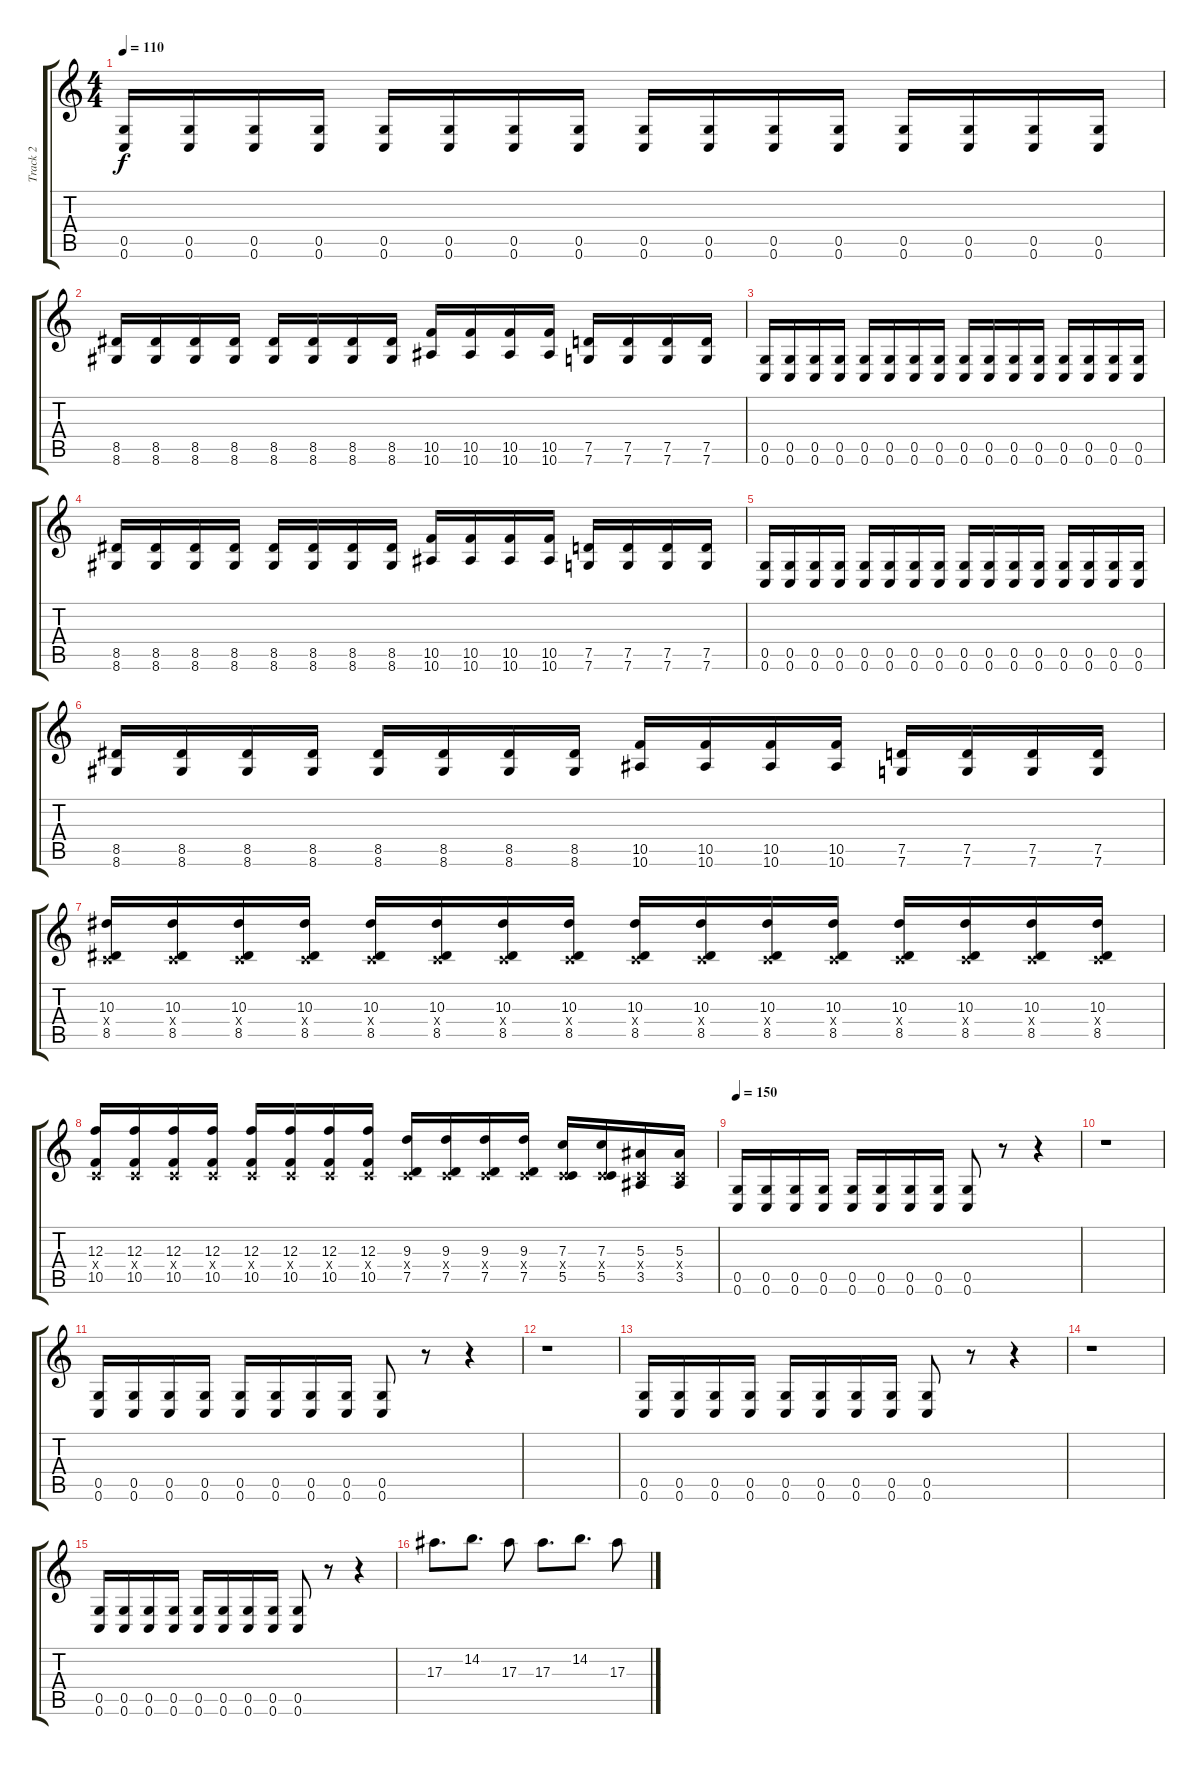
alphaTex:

\track ("Track 2" "Track 2") {instrument overdrivenguitar}
\staff {score tabs}
\tuning (D4 A3 F3 C3 G2 C2) {hide}
\ts (4 4)
\tempo 110
\clef g2
\ks c
(0.5 0.6).16{dy f} (0.5 0.6).16 (0.5 0.6).16 (0.5 0.6).16 (0.5 0.6).16 (0.5 0.6).16 (0.5 0.6).16 (0.5 0.6).16 (0.5 0.6).16 (0.5 0.6).16 (0.5 0.6).16 (0.5 0.6).16 (0.5 0.6).16 (0.5 0.6).16 (0.5 0.6).16 (0.5 0.6).16 |
(8.5 8.6).16 (8.5 8.6).16 (8.5 8.6).16 (8.5 8.6).16 (8.5 8.6).16 (8.5 8.6).16 (8.5 8.6).16 (8.5 8.6).16 (10.5 10.6).16 (10.5 10.6).16 (10.5 10.6).16 (10.5 10.6).16 (7.5 7.6).16 (7.5 7.6).16 (7.5 7.6).16 (7.5 7.6).16 |
(0.5 0.6).16 (0.5 0.6).16 (0.5 0.6).16 (0.5 0.6).16 (0.5 0.6).16 (0.5 0.6).16 (0.5 0.6).16 (0.5 0.6).16 (0.5 0.6).16 (0.5 0.6).16 (0.5 0.6).16 (0.5 0.6).16 (0.5 0.6).16 (0.5 0.6).16 (0.5 0.6).16 (0.5 0.6).16 |
(8.5 8.6).16 (8.5 8.6).16 (8.5 8.6).16 (8.5 8.6).16 (8.5 8.6).16 (8.5 8.6).16 (8.5 8.6).16 (8.5 8.6).16 (10.5 10.6).16 (10.5 10.6).16 (10.5 10.6).16 (10.5 10.6).16 (7.5 7.6).16 (7.5 7.6).16 (7.5 7.6).16 (7.5 7.6).16 |
(0.5 0.6).16 (0.5 0.6).16 (0.5 0.6).16 (0.5 0.6).16 (0.5 0.6).16 (0.5 0.6).16 (0.5 0.6).16 (0.5 0.6).16 (0.5 0.6).16 (0.5 0.6).16 (0.5 0.6).16 (0.5 0.6).16 (0.5 0.6).16 (0.5 0.6).16 (0.5 0.6).16 (0.5 0.6).16 |
(8.5 8.6).16 (8.5 8.6).16 (8.5 8.6).16 (8.5 8.6).16 (8.5 8.6).16 (8.5 8.6).16 (8.5 8.6).16 (8.5 8.6).16 (10.5 10.6).16 (10.5 10.6).16 (10.5 10.6).16 (10.5 10.6).16 (7.5 7.6).16 (7.5 7.6).16 (7.5 7.6).16 (7.5 7.6).16 |
(10.3 0.4{x} 8.5).16 (10.3 0.4{x} 8.5).16 (10.3 0.4{x} 8.5).16 (10.3 0.4{x} 8.5).16 (10.3 0.4{x} 8.5).16 (10.3 0.4{x} 8.5).16 (10.3 0.4{x} 8.5).16 (10.3 0.4{x} 8.5).16 (10.3 0.4{x} 8.5).16 (10.3 0.4{x} 8.5).16 (10.3 0.4{x} 8.5).16 (10.3 0.4{x} 8.5).16 (10.3 0.4{x} 8.5).16 (10.3 0.4{x} 8.5).16 (10.3 0.4{x} 8.5).16 (10.3 0.4{x} 8.5).16 |
(12.3 0.4{x} 10.5).16 (12.3 0.4{x} 10.5).16 (12.3 0.4{x} 10.5).16 (12.3 0.4{x} 10.5).16 (12.3 0.4{x} 10.5).16 (12.3 0.4{x} 10.5).16 (12.3 0.4{x} 10.5).16 (12.3 0.4{x} 10.5).16 (9.3 0.4{x} 7.5).16 (9.3 0.4{x} 7.5).16 (9.3 0.4{x} 7.5).16 (9.3 0.4{x} 7.5).16 (7.3 0.4{x} 5.5).16 (7.3 0.4{x} 5.5).16 (5.3 0.4{x} 3.5).16 (5.3 0.4{x} 3.5).16 |
\tempo 150
(0.5 0.6).16 (0.5 0.6).16 (0.5 0.6).16 (0.5 0.6).16 (0.5 0.6).16 (0.5 0.6).16 (0.5 0.6).16 (0.5 0.6).16 (0.5 0.6).8 r.8 r.4 |
r.1 |
(0.5 0.6).16 (0.5 0.6).16 (0.5 0.6).16 (0.5 0.6).16 (0.5 0.6).16 (0.5 0.6).16 (0.5 0.6).16 (0.5 0.6).16 (0.5 0.6).8 r.8 r.4 |
r.1 |
(0.5 0.6).16 (0.5 0.6).16 (0.5 0.6).16 (0.5 0.6).16 (0.5 0.6).16 (0.5 0.6).16 (0.5 0.6).16 (0.5 0.6).16 (0.5 0.6).8 r.8 r.4 |
r.1 |
(0.5 0.6).16 (0.5 0.6).16 (0.5 0.6).16 (0.5 0.6).16 (0.5 0.6).16 (0.5 0.6).16 (0.5 0.6).16 (0.5 0.6).16 (0.5 0.6).8 r.8 r.4 |
17.3.8{d} 14.2.8{d} 17.3.8 17.3.8{d} 14.2.8{d} 17.3.8
